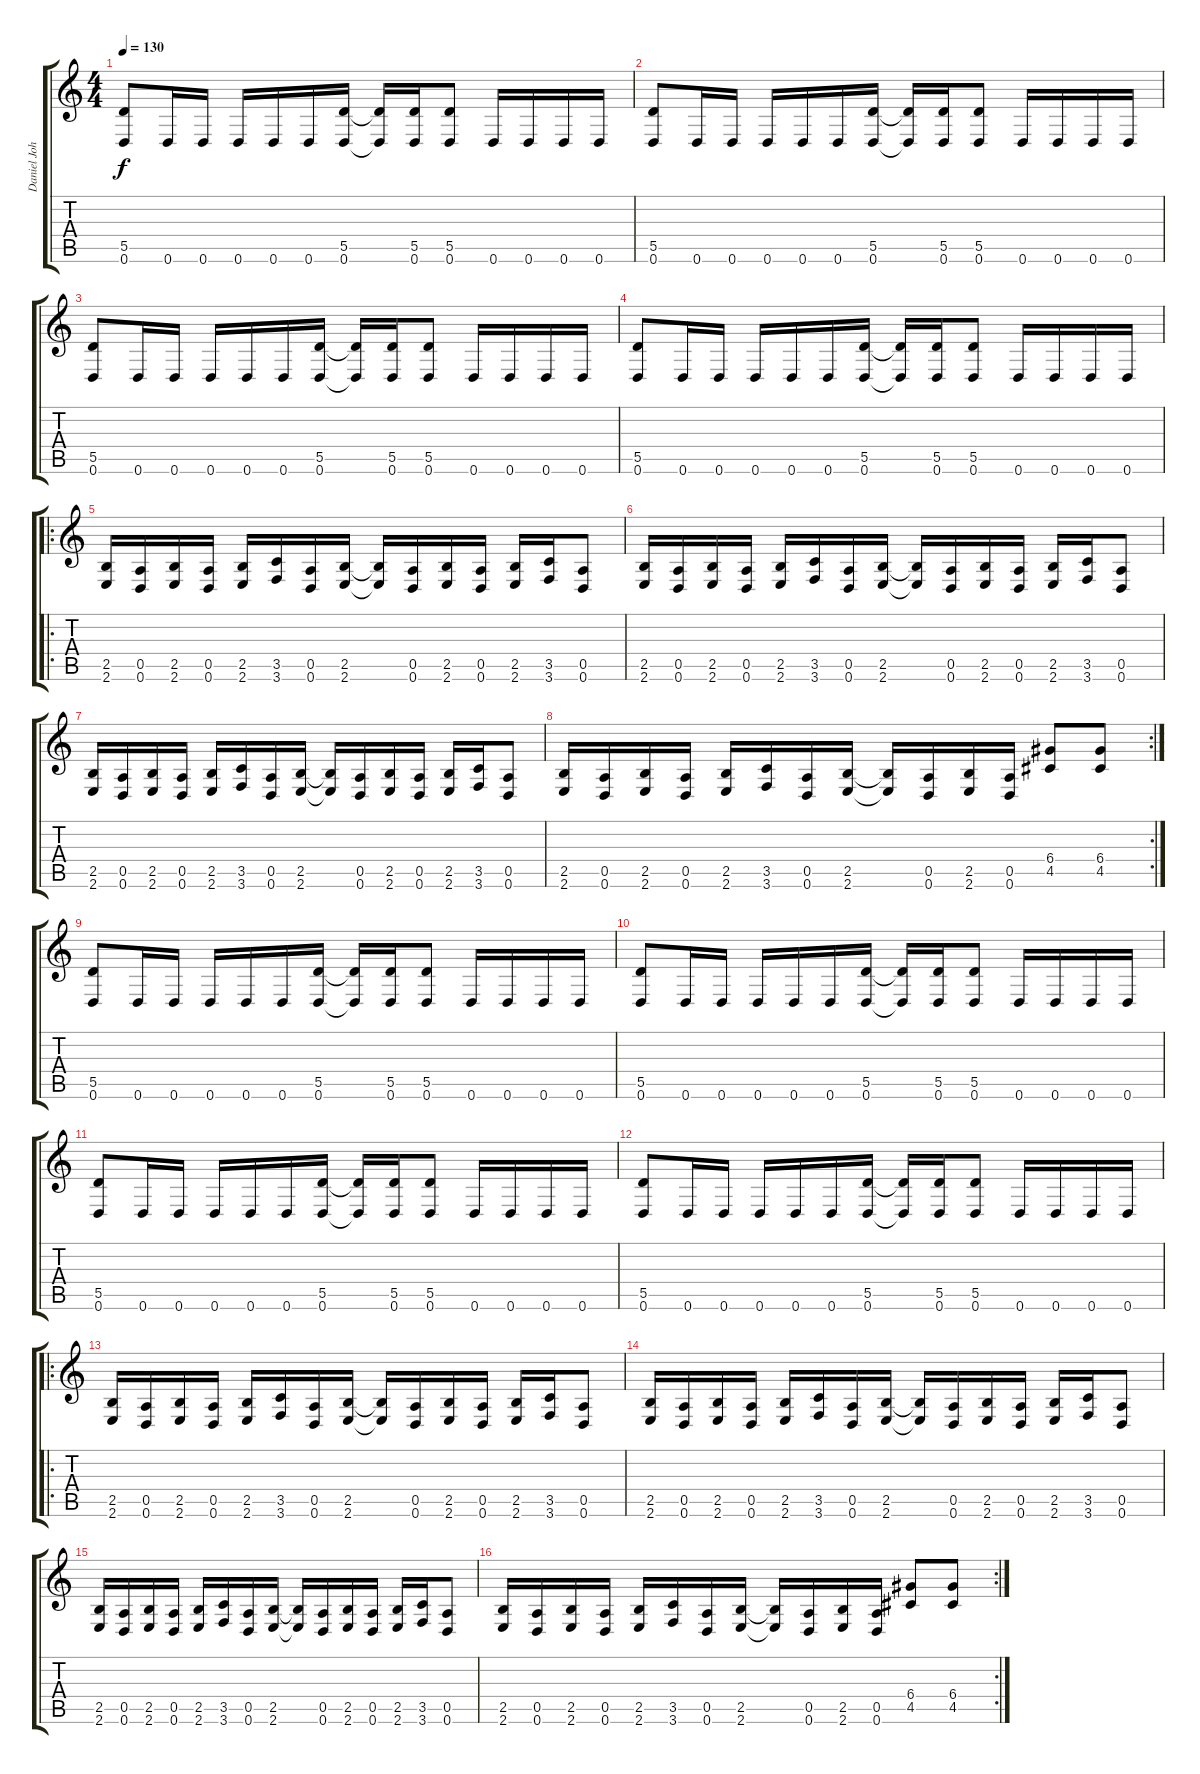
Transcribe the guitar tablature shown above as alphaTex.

\track ("Daniel Johns 1 (Gtr)" "Daniel Joh") {instrument distortionguitar}
\staff {score tabs}
\tuning (E4 B3 G3 D3 A2 D2) {hide}
\ts (4 4)
\tempo 130
\clef g2
\ks c
(5.5 0.6).8{dy f instrument distortionguitar} 0.6.16 0.6.16 0.6.16 0.6.16 0.6.16 (5.5 0.6).16 (5.5{t} 0.6{t}).16 (5.5 0.6).16 (5.5 0.6).8 0.6.16 0.6.16 0.6.16 0.6.16 |
(5.5 0.6).8 0.6.16 0.6.16 0.6.16 0.6.16 0.6.16 (5.5 0.6).16 (5.5{t} 0.6{t}).16 (5.5 0.6).16 (5.5 0.6).8 0.6.16 0.6.16 0.6.16 0.6.16 |
(5.5 0.6).8 0.6.16 0.6.16 0.6.16 0.6.16 0.6.16 (5.5 0.6).16 (5.5{t} 0.6{t}).16 (5.5 0.6).16 (5.5 0.6).8 0.6.16 0.6.16 0.6.16 0.6.16 |
(5.5 0.6).8 0.6.16 0.6.16 0.6.16 0.6.16 0.6.16 (5.5 0.6).16 (5.5{t} 0.6{t}).16 (5.5 0.6).16 (5.5 0.6).8 0.6.16 0.6.16 0.6.16 0.6.16 |
\ro
(2.5 2.6).16 (0.5 0.6).16 (2.5 2.6).16 (0.5 0.6).16 (2.5 2.6).16 (3.5 3.6).16 (0.5 0.6).16 (2.5 2.6).16 (2.5{t} 2.6{t}).16 (0.5 0.6).16 (2.5 2.6).16 (0.5 0.6).16 (2.5 2.6).16 (3.5 3.6).16 (0.5 0.6).8 |
(2.5 2.6).16 (0.5 0.6).16 (2.5 2.6).16 (0.5 0.6).16 (2.5 2.6).16 (3.5 3.6).16 (0.5 0.6).16 (2.5 2.6).16 (2.5{t} 2.6{t}).16 (0.5 0.6).16 (2.5 2.6).16 (0.5 0.6).16 (2.5 2.6).16 (3.5 3.6).16 (0.5 0.6).8 |
(2.5 2.6).16 (0.5 0.6).16 (2.5 2.6).16 (0.5 0.6).16 (2.5 2.6).16 (3.5 3.6).16 (0.5 0.6).16 (2.5 2.6).16 (2.5{t} 2.6{t}).16 (0.5 0.6).16 (2.5 2.6).16 (0.5 0.6).16 (2.5 2.6).16 (3.5 3.6).16 (0.5 0.6).8 |
\rc 2
(2.5 2.6).16 (0.5 0.6).16 (2.5 2.6).16 (0.5 0.6).16 (2.5 2.6).16 (3.5 3.6).16 (0.5 0.6).16 (2.5 2.6).16 (2.5{t} 2.6{t}).16 (0.5 0.6).16 (2.5 2.6).16 (0.5 0.6).16 (6.4 4.5).8 (6.4 4.5).8 |
(5.5 0.6).8 0.6.16 0.6.16 0.6.16 0.6.16 0.6.16 (5.5 0.6).16 (5.5{t} 0.6{t}).16 (5.5 0.6).16 (5.5 0.6).8 0.6.16 0.6.16 0.6.16 0.6.16 |
(5.5 0.6).8 0.6.16 0.6.16 0.6.16 0.6.16 0.6.16 (5.5 0.6).16 (5.5{t} 0.6{t}).16 (5.5 0.6).16 (5.5 0.6).8 0.6.16 0.6.16 0.6.16 0.6.16 |
(5.5 0.6).8 0.6.16 0.6.16 0.6.16 0.6.16 0.6.16 (5.5 0.6).16 (5.5{t} 0.6{t}).16 (5.5 0.6).16 (5.5 0.6).8 0.6.16 0.6.16 0.6.16 0.6.16 |
(5.5 0.6).8 0.6.16 0.6.16 0.6.16 0.6.16 0.6.16 (5.5 0.6).16 (5.5{t} 0.6{t}).16 (5.5 0.6).16 (5.5 0.6).8 0.6.16 0.6.16 0.6.16 0.6.16 |
\ro
(2.5 2.6).16 (0.5 0.6).16 (2.5 2.6).16 (0.5 0.6).16 (2.5 2.6).16 (3.5 3.6).16 (0.5 0.6).16 (2.5 2.6).16 (2.5{t} 2.6{t}).16 (0.5 0.6).16 (2.5 2.6).16 (0.5 0.6).16 (2.5 2.6).16 (3.5 3.6).16 (0.5 0.6).8 |
(2.5 2.6).16 (0.5 0.6).16 (2.5 2.6).16 (0.5 0.6).16 (2.5 2.6).16 (3.5 3.6).16 (0.5 0.6).16 (2.5 2.6).16 (2.5{t} 2.6{t}).16 (0.5 0.6).16 (2.5 2.6).16 (0.5 0.6).16 (2.5 2.6).16 (3.5 3.6).16 (0.5 0.6).8 |
(2.5 2.6).16 (0.5 0.6).16 (2.5 2.6).16 (0.5 0.6).16 (2.5 2.6).16 (3.5 3.6).16 (0.5 0.6).16 (2.5 2.6).16 (2.5{t} 2.6{t}).16 (0.5 0.6).16 (2.5 2.6).16 (0.5 0.6).16 (2.5 2.6).16 (3.5 3.6).16 (0.5 0.6).8 |
\rc 2
(2.5 2.6).16 (0.5 0.6).16 (2.5 2.6).16 (0.5 0.6).16 (2.5 2.6).16 (3.5 3.6).16 (0.5 0.6).16 (2.5 2.6).16 (2.5{t} 2.6{t}).16 (0.5 0.6).16 (2.5 2.6).16 (0.5 0.6).16 (6.4 4.5).8 (6.4 4.5).8
